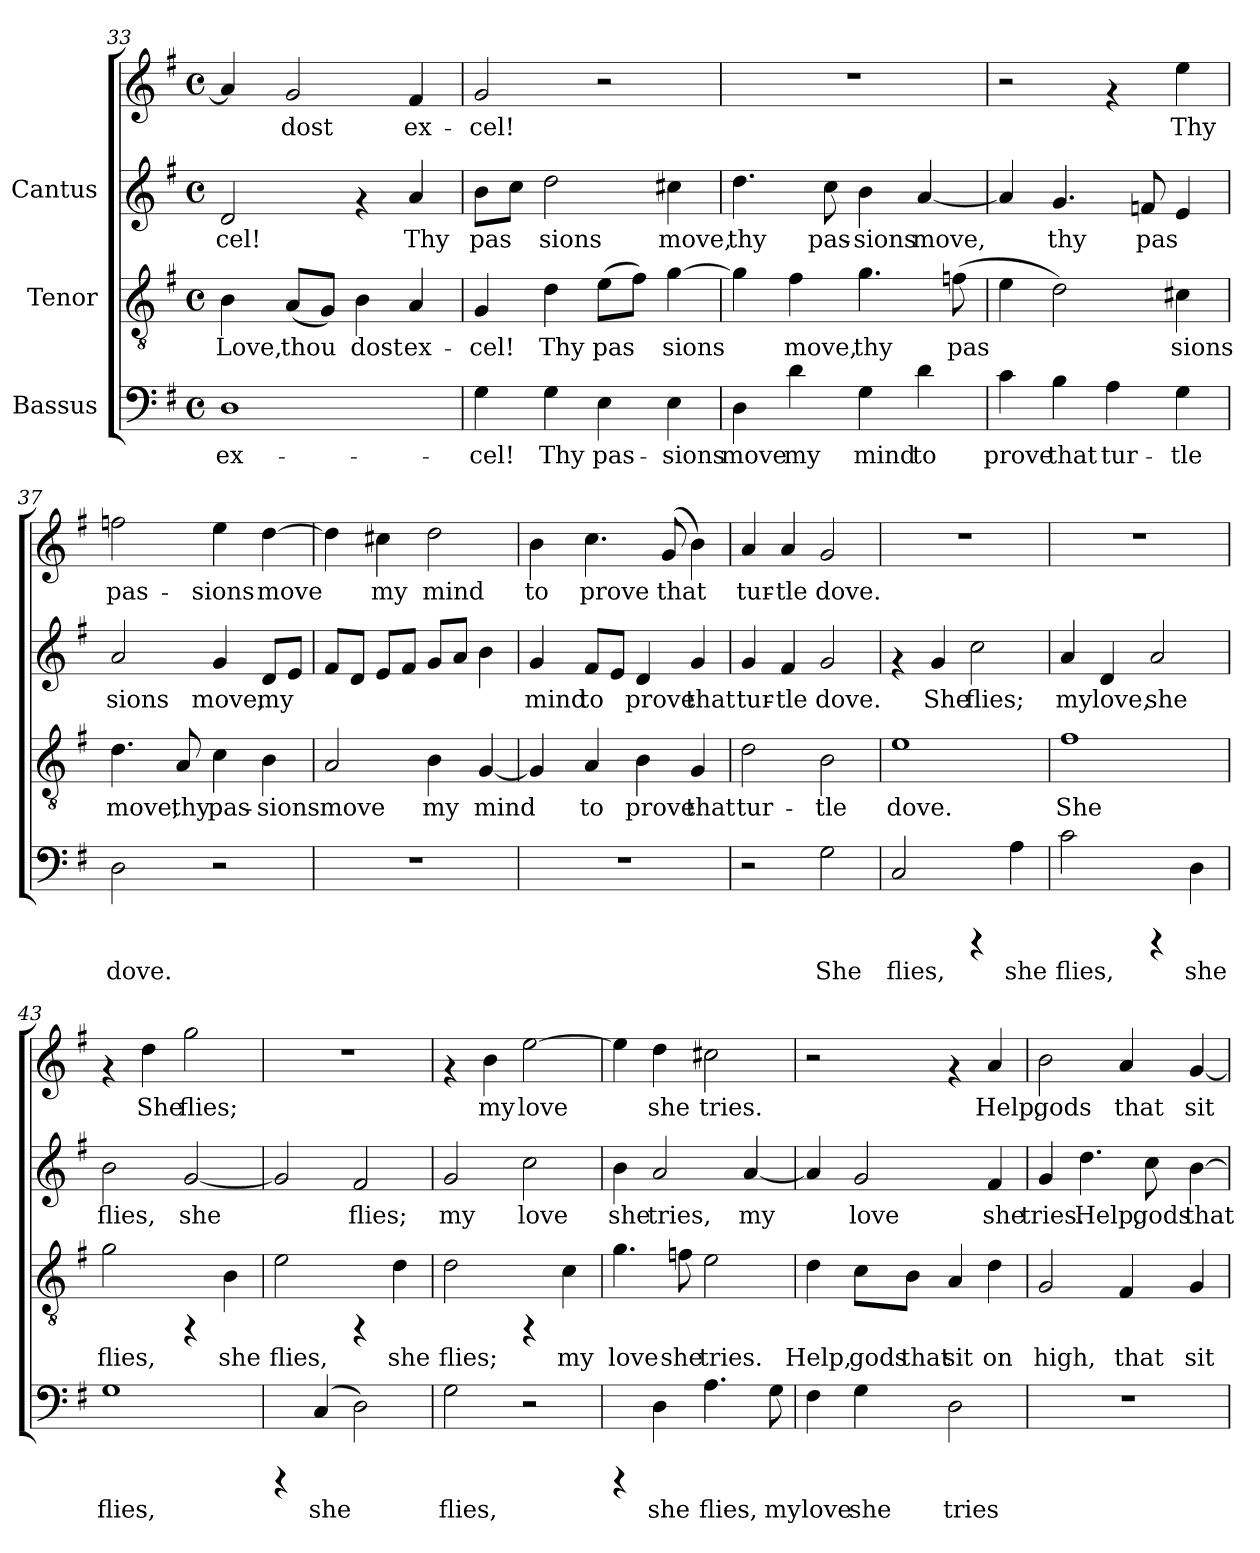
**kern	**text	**kern	**text	**kern	**text	**kern	**text
*part3	*part3	*part2	*part2	*part1	*part1	*part1	*part1
*staff4	*staff4	*staff3	*staff3	*staff2	*staff2	*staff1	*staff1
*I"Bassus	*	*I"Tenor	*	*I"Cantus	*	*	*
*clefF4	*	*clefGv2	*	*clefG2	*	*clefG2	*
*k[f#]	*	*k[f#]	*	*k[f#]	*	*k[f#]	*
*G:	*	*G:	*	*G:	*	*G:	*
*M4/4	*	*M4/4	*	*M4/4	*	*M4/4	*
*met(c)	*	*met(c)	*	*met(c)	*	*met(c)	*
=33	=33	=33	=33	=33	=33	=33	=33
!	!LO:LY:b:cj	!	!LO:LY:b:cj	!	!LO:LY:b:cj	!	!LO:LY:b:cj
1D	ex-	4B\	Love,	2d/	-cel!	4a/]	-
!	!	!	!LO:LY:b:cj	!	!	!	!LO:LY:b:cj
.	.	(<8A/L	thou	.	.	2g/	dost
!	!	!	!LO:LY:b:cj	!	!	!	!
.	.	8G/J)	.	.	.	.	.
!	!	!	!LO:LY:b:cj	!	!	!	!
.	.	4B\	dost	4rf	.	.	.
!	!	!	!LO:LY:b:cj	!	!LO:LY:b:cj	!	!LO:LY:b:cj
.	.	4A/	ex-	4a/	Thy	4f#/	ex-
!!LO:LB:g=z
=34	=34	=34	=34	=34	=34	=34	=34
!	!LO:LY:b:cj	!	!LO:LY:b:cj	!	!LO:LY:b:cj	!	!LO:LY:b:cj
4G\	-cel!	4G/	-cel!	8b\L	pas-	2g/	cel!
!	!	!	!	!	!LO:LY:b:cj	!	!
.	.	.	.	8cc\J	-	.	.
!	!LO:LY:b:cj	!	!LO:LY:b:cj	!	!LO:LY:b:cj	!	!
4G\	Thy	4d\	Thy	2dd\	sions	.	.
!	!LO:LY:b:cj	!	!LO:LY:b:cj	!	!	!	!
4E\	pas-	(>8e\L	pas-	.	.	2r	.
!	!	!	!LO:LY:b:cj	!	!	!	!
.	.	8f#\J)	-	.	.	.	.
!	!LO:LY:b:cj	!	!LO:LY:b:cj	!	!LO:LY:b:cj	!	!
4E\	-sions	[>4g\	sions	4cc#X\	move,	.	.
=35	=35	=35	=35	=35	=35	=35	=35
!	!LO:LY:b:cj	!	!LO:LY:b:cj	!	!LO:LY:b:cj	!	!
4D\	move	4g\]	.	4.dd\	thy	1r	.
!	!LO:LY:b:cj	!	!LO:LY:b:cj	!	!	!	!
4d\	my	4f#\	move,	.	.	.	.
!	!	!	!	!	!LO:LY:b:cj	!	!
.	.	.	.	8cc\	pas-	.	.
!	!LO:LY:b:cj	!	!LO:LY:b:cj	!	!LO:LY:b:cj	!	!
4G\	mind	4.g\	thy	4b\	-sions	.	.
!	!LO:LY:b:cj	!	!	!	!LO:LY:b:cj	!	!
4d\	to	.	.	[<4a/	move,	.	.
!	!	!	!LO:LY:b:cj	!	!	!	!
.	.	(>8fn\	pas-	.	.	.	.
=36	=36	=36	=36	=36	=36	=36	=36
!	!LO:LY:b:cj	!	!LO:LY:b:cj	!	!LO:LY:b:cj	!	!
4c\	prove	4e\	-	4a/]	.	2r	.
!	!LO:LY:b:cj	!	!LO:LY:b:cj	!	!LO:LY:b:cj	!	!
4B\	that	2d\)	.	4.g/	thy	.	.
!	!LO:LY:b:cj	!	!	!	!	!	!
4A\	tur-	.	.	.	.	4rf	.
!	!	!	!	!	!LO:LY:b:cj	!	!
.	.	.	.	8fn/	pas-	.	.
!	!LO:LY:b:cj	!	!LO:LY:b:cj	!	!LO:LY:b:cj	!	!LO:LY:b:cj
4G\	-tle	4c#X\	sions	4e/	--	4ee\	Thy
=37	=37	=37	=37	=37	=37	=37	=37
!	!LO:LY:b:cj	!	!LO:LY:b:cj	!	!LO:LY:b:cj	!	!LO:LY:b:cj
2D\	dove.	4.d\	move,	2a/	sions	2ffn\	-pas-
!	!	!	!LO:LY:b:cj	!	!	!	!
.	.	8A/	thy	.	.	.	.
!	!	!	!LO:LY:b:cj	!	!LO:LY:b:cj	!	!LO:LY:b:cj
2r	.	4c\	pas-	4g/	move,	4ee\	-sions
!	!	!	!LO:LY:b:cj	!	!LO:LY:b:cj	!	!LO:LY:b:cj
.	.	4B\	-sions	8d/L	my	[>4dd\	move
!	!	!	!	!	!LO:LY:b:cj	!	!
.	.	.	.	8e/J	.	.	.
!!LO:PB:g=z
=38	=38	=38	=38	=38	=38	=38	=38
!	!	!	!LO:LY:b:cj	!	!	!	!LO:LY:b:cj
1r	.	2A/	move	8f#/L	.	4dd\]	.
.	.	.	.	8d/J	.	.	.
!	!	!	!	!	!	!	!LO:LY:b:cj
.	.	.	.	8e/L	.	4cc#X\	my
.	.	.	.	8f#/J	.	.	.
!	!	!	!LO:LY:b:cj	!	!	!	!LO:LY:b:cj
.	.	4B\	my	8g/L	.	2dd\	mind
.	.	.	.	8a/J	.	.	.
!	!	!	!LO:LY:b:cj	!	!	!	!
.	.	[<4G/	mind	4b\	.	.	.
=39	=39	=39	=39	=39	=39	=39	=39
!	!	!	!LO:LY:b:cj	!	!LO:LY:b:cj	!	!LO:LY:b:cj
1r	.	4G/]	.	4g/	mind	4b\	to
!	!	!	!LO:LY:b:cj	!	!LO:LY:b:cj	!	!LO:LY:b:cj
.	.	4A/	to	8f#/L	to	4.cc\	prove
!	!	!	!	!	!LO:LY:b:cj	!	!
.	.	.	.	8e/J	.	.	.
!	!	!	!LO:LY:b:cj	!	!LO:LY:b:cj	!	!
.	.	4B\	prove	4d/	prove	.	.
!	!	!	!	!	!	!	!LO:LY:b:cj
.	.	.	.	.	.	(<8g/	that
!	!	!	!LO:LY:b:cj	!	!LO:LY:b:cj	!	!LO:LY:b:cj
.	.	4G/	that	4g/	that	4b\)	.
=40	=40	=40	=40	=40	=40	=40	=40
!	!	!	!LO:LY:b:cj	!	!LO:LY:b:cj	!	!LO:LY:b:cj
2r	.	2d\	tur-	4g/	tur-	4a/	tur-
!	!	!	!	!	!LO:LY:b:cj	!	!LO:LY:b:cj
.	.	.	.	4f#/	-tle	4a/	-tle
!	!LO:LY:b:cj	!	!LO:LY:b:cj	!	!LO:LY:b:cj	!	!LO:LY:b:cj
2G\	She	2B\	-tle	2g/	dove.	2g/	dove.
=41	=41	=41	=41	=41	=41	=41	=41
!	!LO:LY:b:cj	!	!LO:LY:b:cj	!	!	!	!
2C/	flies,	1e	dove.	4rf	.	1r	.
!	!	!	!	!	!LO:LY:b:cj	!	!
.	.	.	.	4g/	She	.	.
!	!	!	!	!	!LO:LY:b:cj	!	!
4rCCC	.	.	.	2cc\	flies;	.	.
!	!LO:LY:b:cj	!	!	!	!	!	!
4A\	she	.	.	.	.	.	.
=42	=42	=42	=42	=42	=42	=42	=42
!	!LO:LY:b:cj	!	!LO:LY:b:cj	!	!LO:LY:b:cj	!	!
2c\	flies,	1f#	She	4a/	my	1r	.
!	!	!	!	!	!LO:LY:b:cj	!	!
.	.	.	.	4d/	love,	.	.
!	!	!	!	!	!LO:LY:b:cj	!	!
4rCCC	.	.	.	2a/	she	.	.
!	!LO:LY:b:cj	!	!	!	!	!	!
4D\	she	.	.	.	.	.	.
!!LO:LB:g=z
=43	=43	=43	=43	=43	=43	=43	=43
!	!LO:LY:b:cj	!	!LO:LY:b:cj	!	!LO:LY:b:cj	!	!
1G	flies,	2g\	flies,	2b\	flies,	4rf	.
!	!	!	!	!	!	!	!LO:LY:b:cj
.	.	.	.	.	.	4dd\	She
!	!	!	!	!	!LO:LY:b:cj	!	!LO:LY:b:cj
.	.	4rFF	.	[<2g/	she	2gg\	flies;
!	!	!	!LO:LY:b:cj	!	!	!	!
.	.	4B\	she	.	.	.	.
=44	=44	=44	=44	=44	=44	=44	=44
!	!	!	!LO:LY:b:cj	!	!LO:LY:b:cj	!	!
4rCCC	.	2e\	flies,	2g/]	.	1r	.
!	!LO:LY:b:cj	!	!	!	!	!	!
(<4C/	she	.	.	.	.	.	.
!	!LO:LY:b:cj	!	!	!	!LO:LY:b:cj	!	!
2D\)	.	4rFF	.	2f#/	flies;	.	.
!	!	!	!LO:LY:b:cj	!	!	!	!
.	.	4d\	she	.	.	.	.
=45	=45	=45	=45	=45	=45	=45	=45
!	!LO:LY:b:cj	!	!LO:LY:b:cj	!	!LO:LY:b:cj	!	!
2G\	flies,	2d\	flies;	2g/	my	4rf	.
!	!	!	!	!	!	!	!LO:LY:b:cj
.	.	.	.	.	.	4b\	my
!	!	!	!	!	!LO:LY:b:cj	!	!LO:LY:b:cj
2r	.	4rFF	.	2cc\	love	[>2ee\	love
!	!	!	!LO:LY:b:cj	!	!	!	!
.	.	4c\	my	.	.	.	.
=46	=46	=46	=46	=46	=46	=46	=46
!	!	!	!LO:LY:b:cj	!	!LO:LY:b:cj	!	!LO:LY:b:cj
4rCCC	.	4.g\	love	4b\	she	4ee\]	.
!	!LO:LY:b:cj	!	!	!	!LO:LY:b:cj	!	!LO:LY:b:cj
4D\	she	.	.	2a/	tries,	4dd\	she
!	!	!	!LO:LY:b:cj	!	!	!	!
.	.	8fn\	she	.	.	.	.
!	!LO:LY:b:cj	!	!LO:LY:b:cj	!	!	!	!LO:LY:b:cj
4.A\	flies,	2e\	tries.	.	.	2cc#X\	tries.
!	!	!	!	!	!LO:LY:b:cj	!	!
.	.	.	.	[<4a/	my	.	.
!	!LO:LY:b:cj	!	!	!	!	!	!
8G\	my	.	.	.	.	.	.
!!LO:LB:g=z
=47	=47	=47	=47	=47	=47	=47	=47
!	!LO:LY:b:cj	!	!LO:LY:b:cj	!	!LO:LY:b:cj	!	!
4F#\	love	4d\	Help,	4a/]	.	2r	.
!	!LO:LY:b:cj	!	!LO:LY:b:cj	!	!LO:LY:b:cj	!	!
4G\	she	8c\L	gods	2g/	love	.	.
!	!	!	!LO:LY:b:cj	!	!	!	!
.	.	8B\J	that	.	.	.	.
!	!LO:LY:b:cj	!	!LO:LY:b:cj	!	!	!	!
2D\	tries	4A/	sit	.	.	4rf	.
!	!	!	!LO:LY:b:cj	!	!LO:LY:b:cj	!	!LO:LY:b:cj
.	.	4d\	on	4f#/	she	4a/	Help,
=48	=48	=48	=48	=48	=48	=48	=48
!	!	!	!LO:LY:b:cj	!	!LO:LY:b:cj	!	!LO:LY:b:cj
1r	.	2G/	high,	4g/	tries.	2b\	gods
!	!	!	!	!	!LO:LY:b:cj	!	!
.	.	.	.	4.dd\	Help,	.	.
!	!	!	!LO:LY:b:cj	!	!	!	!LO:LY:b:cj
.	.	4F#/	that	.	.	4a/	that
!	!	!	!	!	!LO:LY:b:cj	!	!
.	.	.	.	8cc\	gods	.	.
!	!	!	!LO:LY:b:cj	!	!LO:LY:b:cj	!	!LO:LY:b:cj
.	.	4G/	sit	[>4b\	that	[<4g/	sit
=	=	=	=	=	=	=	=
*-	*-	*-	*-	*-	*-	*-	*-
